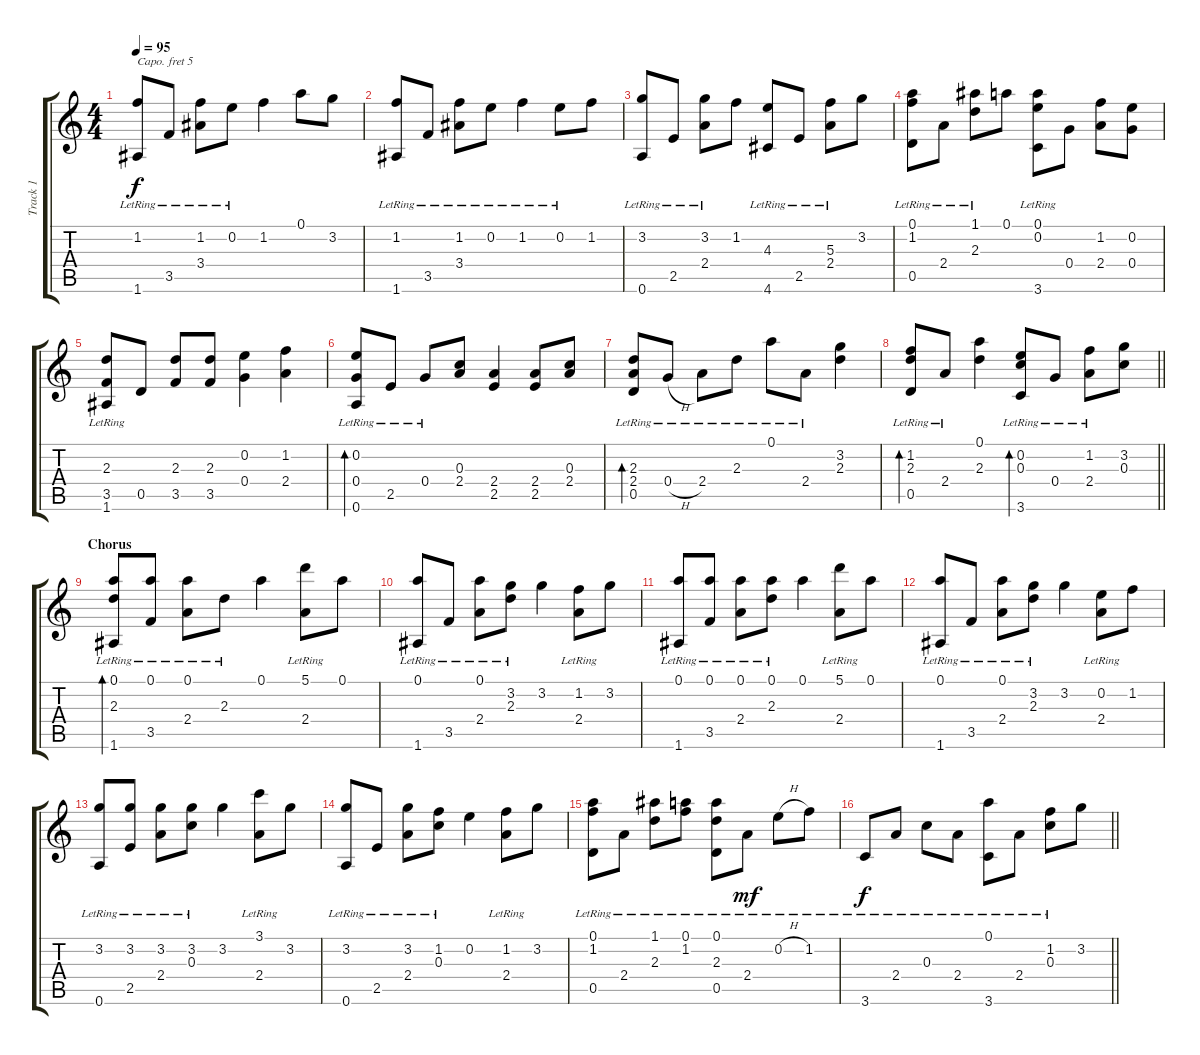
\track ("Track 1" "Track 1") {instrument acousticguitarsteel}
\staff {score tabs}
\capo 5
\tuning (E4 B3 G3 D3 A2 E2) {hide}
\ts (4 4)
\tempo 95
\clef g2
\ks c
(1.2{lr} 1.6{lr}).8{dy f} 3.5{lr}.8 (1.2{lr} 3.4{lr}).8 0.2{lr}.8 1.2.4 0.1.8 3.2.8 |
(1.2{lr} 1.6{lr}).8 3.5{lr}.8 (1.2{lr} 3.4{lr}).8 0.2{lr}.8 1.2{lr}.4 0.2{lr}.8 1.2.8 |
(3.2{lr} 0.6{lr}).8 2.5{lr}.8 (3.2{lr} 2.4{lr}).8 1.2.8 (4.3{lr} 4.6{lr}).8 2.5{lr}.8 (5.3 2.4{lr}).8 3.2.8 |
(0.1{lr} 1.2{lr} 0.5{lr}).8 2.4{lr}.8 (1.1{lr} 2.3{lr}).8 0.1.8 (0.1{lr} 0.2{lr} 3.6{lr}).8 0.4.8 (1.2 2.4).8 (0.2 0.4).8 |
(2.3{lr} 3.5{lr} 1.6{lr}).8 0.5.8 (2.3 3.5).8 (2.3 3.5).8 (0.2 0.4).4 (1.2 2.4).4 |
(0.2{lr} 0.4{lr} 0.6{lr}).8{bd 120} 2.5{lr}.8 0.4{lr}.8 (0.3 2.4).8 (2.4 2.5).4 (2.4 2.5).8 (0.3 2.4).8 |
(2.3{lr} 2.4{lr} 0.5{lr}).8{bd 60} 0.4{h lr}.8 2.4{lr}.8 2.3{lr}.8 0.1{lr}.8 2.4{lr}.8 (3.2 2.3).4 |
\barLineRight lightlight
(1.2{lr} 2.3{lr} 0.5{lr}).8{bd 60} 2.4{lr}.8 (0.1 2.3).4 (0.2{lr} 0.3{lr} 3.6{lr}).8{bd 60} 0.4{lr}.8 (1.2 2.4{lr}).8 (3.2 0.3).8 |
\section ("" "Chorus")
(0.1{lr} 2.3{lr} 1.6{lr}).8{bd 60} (0.1{lr} 3.5{lr}).8 (0.1{lr} 2.4{lr}).8 2.3{lr}.8 0.1.4 (5.1 2.4{lr}).8 0.1.8 |
(0.1{lr} 1.6{lr}).8 3.5{lr}.8 (0.1 2.4{lr}).8 (3.2 2.3{lr}).8 3.2.4 (1.2 2.4{lr}).8 3.2.8 |
(0.1{lr} 1.6{lr}).8 (0.1 3.5{lr}).8 (0.1 2.4{lr}).8 (0.1 2.3{lr}).8 0.1.4 (5.1 2.4{lr}).8 0.1.8 |
(0.1{lr} 1.6{lr}).8 3.5{lr}.8 (0.1 2.4{lr}).8 (3.2 2.3{lr}).8 3.2.4 (0.2 2.4{lr}).8 1.2.8 |
(3.2 0.6{lr}).8 (3.2 2.5{lr}).8 (3.2 2.4{lr}).8 (3.2 0.3{lr}).8 3.2.4 (3.1 2.4{lr}).8 3.2.8 |
(3.2{lr} 0.6{lr}).8 2.5{lr}.8 (3.2 2.4{lr}).8 (1.2 0.3{lr}).8 0.2.4 (1.2 2.4{lr}).8 3.2.8 |
(0.1{lr} 1.2{lr} 0.5{lr}).8 2.4{lr}.8 (1.1 2.3{lr}).8 (0.1 1.2{lr}).8 (0.1{lr} 2.3{lr} 0.5{lr}).8 2.4{lr}.8{dy mf} 0.2{h lr}.8 1.2{lr}.8 |
\barLineRight lightlight
3.6{lr}.8{dy f} 2.4{lr}.8 0.3{lr}.8 2.4{lr}.8 (0.1{lr} 3.6{lr}).8 2.4{lr}.8 (1.2{lr} 0.3{lr}).8 3.2.8
